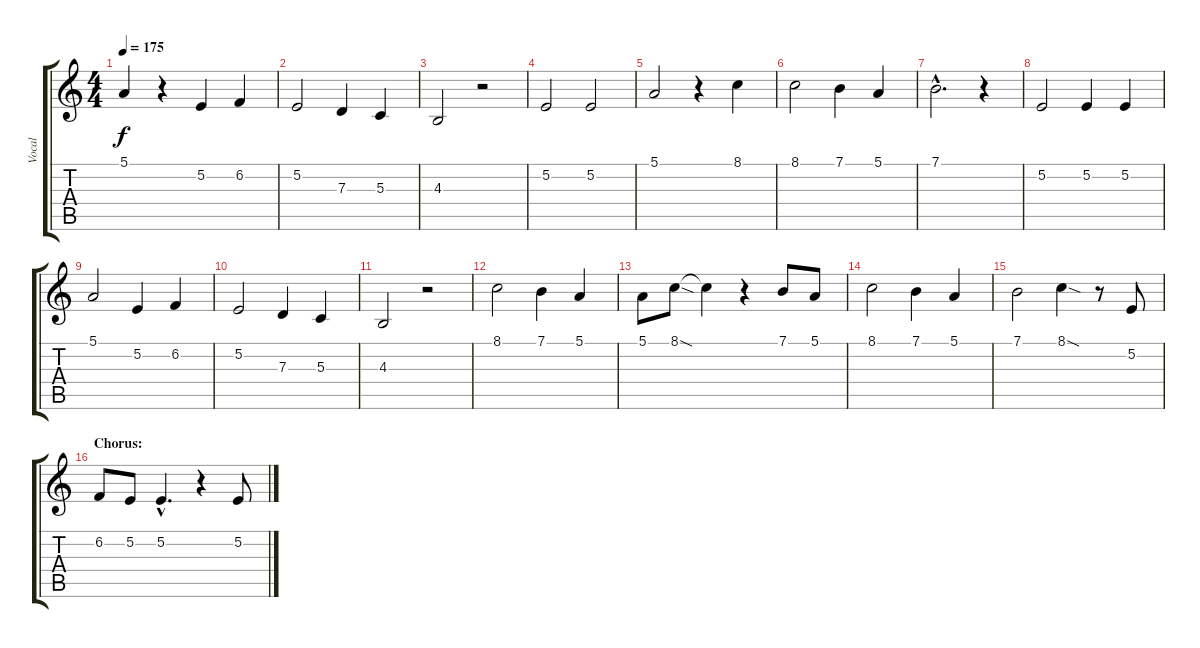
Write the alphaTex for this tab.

\track ("Vocal" "Vocal") {instrument oboe}
\staff {score tabs}
\tuning (E4 B3 G3 D3 A2 E2) {hide}
\ts (4 4)
\tempo 175
\clef g2
\ks c
5.1.4{dy f} r.4 5.2.4 6.2.4 |
5.2.2 7.3.4 5.3.4 |
4.3.2 r.2 |
5.2.2 5.2.2 |
5.1.2 r.4 8.1.4 |
8.1.2 7.1.4 5.1.4 |
7.1{hac}.2{d} r.4 |
5.2.2 5.2.4 5.2.4 |
5.1.2 5.2.4 6.2.4 |
5.2.2 7.3.4 5.3.4 |
4.3.2 r.2 |
8.1.2 7.1.4 5.1.4 |
5.1.8 8.1{sod}.8 8.1{t}.4 r.4 7.1.8 5.1.8 |
8.1.2 7.1.4 5.1.4 |
7.1.2 8.1{sod}.4 r.8 5.2.8 |
\section ("" "Chorus:")
6.2.8 5.2.8 5.2{hac}.4{d} r.4 5.2.8
